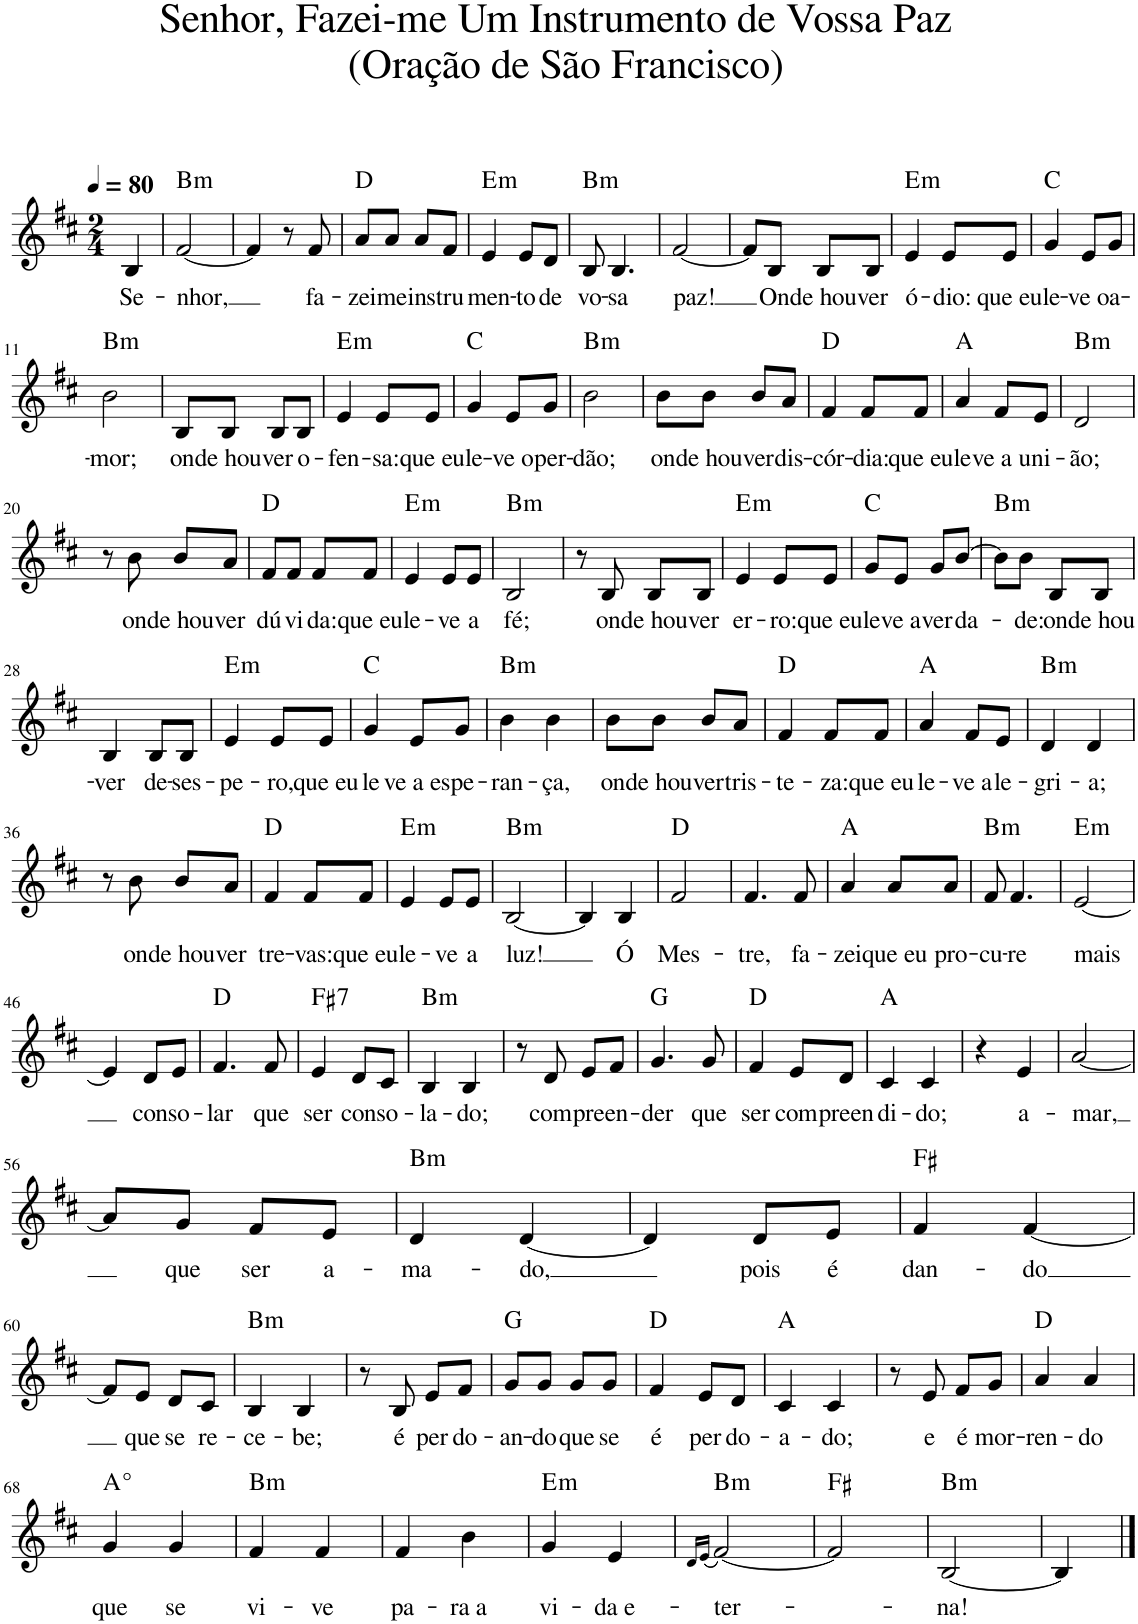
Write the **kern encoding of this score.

**kern	**text	**harte
*part1	*part1	*part1
*staff1	*staff1	*
*I"Voz	*	*
*I'Vo.	*	*
!!LO:PB:g=z
*clefG2	*	*
*k[f#c#]	*	*
*M2/4	*	*
*MM80	*	*
=1	=1	=1
!LO:TX:a:t=Senhor, Fazei-me Um Instrumento de Vossa Paz	!	!
!LO:TX:a:t=(Oração de São Francisco)	!	!
!	!LO:LY:b	!
4B/	Se-	.
=2	=2	=2
!	!LO:LY:b	!LO:H:kt=m
[2f#/	-nhor,	B:min
=3	=3	=3
4f#/]	.	.
8r	.	.
!	!LO:LY:b	!
8f#/	fa-	.
=4	=4	=4
!	!LO:LY:b	!
8a/L	-zei-	D:maj
!	!LO:LY:b	!
8a/J	-me	.
!	!LO:LY:b	!
8a/L	ins-	.
!	!LO:LY:b	!
8f#/J	-tru-	.
=5	=5	=5
!	!LO:LY:b	!LO:H:kt=m
4e/	-men-	E:min
!	!LO:LY:b	!
8e/L	-to	.
!	!LO:LY:b	!
8d/J	de	.
=6	=6	=6
!	!LO:LY:b	!LO:H:kt=m
8B/	vo-	B:min
!	!LO:LY:b	!
4.B/	-sa	.
=7	=7	=7
!	!LO:LY:b	!
[2f#/	paz!	.
=8	=8	=8
8f#/L]	.	.
!	!LO:LY:b	!
8B/J	On-	.
!	!LO:LY:b	!
8B/L	-de hou-	.
!	!LO:LY:b	!
8B/J	-ver	.
=9	=9	=9
!	!LO:LY:b	!LO:H:kt=m
4e/	ó-	E:min
!	!LO:LY:b	!
8e/L	-dio:	.
!	!LO:LY:b	!
8e/J	que eu	.
=10	=10	=10
!	!LO:LY:b	!
4g/	le-	C:maj
!	!LO:LY:b	!
8e/L	-ve o	.
!	!LO:LY:b	!
8g/J	a-	.
!!LO:LB:g=z
=11	=11	=11
!	!LO:LY:b	!LO:H:kt=m
2b\	-mor;	B:min
=12	=12	=12
!	!LO:LY:b	!
8B/L	on-	.
!	!LO:LY:b	!
8B/J	-de hou-	.
!	!LO:LY:b	!
8B/L	-ver	.
!	!LO:LY:b	!
8B/J	o-	.
=13	=13	=13
!	!LO:LY:b	!LO:H:kt=m
4e/	-fen-	E:min
!	!LO:LY:b	!
8e/L	-sa:	.
!	!LO:LY:b	!
8e/J	que eu	.
=14	=14	=14
!	!LO:LY:b	!
4g/	le-	C:maj
!	!LO:LY:b	!
8e/L	-ve o	.
!	!LO:LY:b	!
8g/J	per-	.
=15	=15	=15
!	!LO:LY:b	!LO:H:kt=m
2b\	-dão;	B:min
=16	=16	=16
!	!LO:LY:b	!
8b\L	on-	.
!	!LO:LY:b	!
8b\J	-de hou-	.
!	!LO:LY:b	!
8b/L	-ver	.
!	!LO:LY:b	!
8a/J	dis-	.
=17	=17	=17
!	!LO:LY:b	!
4f#/	-cór-	D:maj
!	!LO:LY:b	!
8f#/L	-dia:	.
!	!LO:LY:b	!
8f#/J	que eu	.
=18	=18	=18
!	!LO:LY:b	!
4a/	le-	A:maj
!	!LO:LY:b	!
8f#/L	-ve a u-	.
!	!LO:LY:b	!
8e/J	-ni-	.
=19	=19	=19
!	!LO:LY:b	!LO:H:kt=m
2d/	-ão;	B:min
!!LO:LB:g=z
=20	=20	=20
8r	.	.
!	!LO:LY:b	!
8b\	on-	.
!	!LO:LY:b	!
8b/L	-de hou-	.
!	!LO:LY:b	!
8a/J	-ver	.
=21	=21	=21
!	!LO:LY:b	!
8f#/L	dú-	D:maj
!	!LO:LY:b	!
8f#/J	-vi-	.
!	!LO:LY:b	!
8f#/L	-da:	.
!	!LO:LY:b	!
8f#/J	que eu	.
=22	=22	=22
!	!LO:LY:b	!LO:H:kt=m
4e/	le-	E:min
!	!LO:LY:b	!
8e/L	-ve	.
!	!LO:LY:b	!
8e/J	a	.
=23	=23	=23
!	!LO:LY:b	!LO:H:kt=m
2B/	fé;	B:min
=24	=24	=24
8r	.	.
!	!LO:LY:b	!
8B/	on-	.
!	!LO:LY:b	!
8B/L	-de hou-	.
!	!LO:LY:b	!
8B/J	-ver	.
=25	=25	=25
!	!LO:LY:b	!LO:H:kt=m
4e/	er-	E:min
!	!LO:LY:b	!
8e/L	-ro:	.
!	!LO:LY:b	!
8e/J	que eu	.
=26	=26	=26
!	!LO:LY:b	!
8g/L	le-	C:maj
!	!LO:LY:b	!
8e/J	-ve a	.
!	!LO:LY:b	!
8g/L	ver-	.
!	!LO:LY:b	!
[8b/J	-da-	.
=27	=27	=27
!	!	!LO:H:kt=m
8b\L]	.	B:min
!	!LO:LY:b	!
8b\J	-de:	.
!	!LO:LY:b	!
8B/L	on-	.
!	!LO:LY:b	!
8B/J	-de hou-	.
!!LO:LB:g=z
=28	=28	=28
!	!LO:LY:b	!
4B/	-ver	.
!	!LO:LY:b	!
8B/L	de-	.
!	!LO:LY:b	!
8B/J	-ses-	.
=29	=29	=29
!	!LO:LY:b	!LO:H:kt=m
4e/	-pe-	E:min
!	!LO:LY:b	!
8e/L	-ro,	.
!	!LO:LY:b	!
8e/J	que eu	.
=30	=30	=30
!	!LO:LY:b	!
4g/	le-	C:maj
!	!LO:LY:b	!
8e/L	-ve a es-	.
!	!LO:LY:b	!
8g/J	-pe-	.
=31	=31	=31
!	!LO:LY:b	!LO:H:kt=m
4b\	-ran-	B:min
!	!LO:LY:b	!
4b\	-ça,	.
=32	=32	=32
!	!LO:LY:b	!
8b\L	on-	.
!	!LO:LY:b	!
8b\J	-de hou-	.
!	!LO:LY:b	!
8b/L	-ver	.
!	!LO:LY:b	!
8a/J	tris-	.
=33	=33	=33
!	!LO:LY:b	!
4f#/	-te-	D:maj
!	!LO:LY:b	!
8f#/L	-za:	.
!	!LO:LY:b	!
8f#/J	que eu	.
=34	=34	=34
!	!LO:LY:b	!
4a/	le-	A:maj
!	!LO:LY:b	!
8f#/L	-ve a-	.
!	!LO:LY:b	!
8e/J	-le-	.
=35	=35	=35
!	!LO:LY:b	!LO:H:kt=m
4d/	-gri-	B:min
!	!LO:LY:b	!
4d/	-a;	.
!!LO:LB:g=z
=36	=36	=36
8r	.	.
!	!LO:LY:b	!
8b\	on-	.
!	!LO:LY:b	!
8b/L	-de hou-	.
!	!LO:LY:b	!
8a/J	-ver	.
=37	=37	=37
!	!LO:LY:b	!
4f#/	tre-	D:maj
!	!LO:LY:b	!
8f#/L	-vas:	.
!	!LO:LY:b	!
8f#/J	que eu	.
=38	=38	=38
!	!LO:LY:b	!LO:H:kt=m
4e/	le-	E:min
!	!LO:LY:b	!
8e/L	-ve	.
!	!LO:LY:b	!
8e/J	a	.
=39	=39	=39
!	!LO:LY:b	!LO:H:kt=m
[2B/	luz!	B:min
=40	=40	=40
4B/]	.	.
!	!LO:LY:b	!
4B/	Ó	.
=41	=41	=41
!	!LO:LY:b	!
2f#/	Mes-	D:maj
=42	=42	=42
!	!LO:LY:b	!
4.f#/	-tre,	.
!	!LO:LY:b	!
8f#/	fa-	.
=43	=43	=43
!	!LO:LY:b	!
4a/	-zei	A:maj
!	!LO:LY:b	!
8a/L	que eu	.
!	!LO:LY:b	!
8a/J	pro-	.
=44	=44	=44
!	!LO:LY:b	!LO:H:kt=m
8f#/	-cu-	B:min
!	!LO:LY:b	!
4.f#/	-re	.
=45	=45	=45
!	!LO:LY:b	!LO:H:kt=m
[2e/	mais	E:min
!!LO:LB:g=z
=46	=46	=46
4e/]	.	.
!	!LO:LY:b	!
8d/L	con-	.
!	!LO:LY:b	!
8e/J	-so-	.
=47	=47	=47
!	!LO:LY:b	!
4.f#/	-lar	D:maj
!	!LO:LY:b	!
8f#/	que	.
=48	=48	=48
!	!LO:LY:b	!LO:H:kt=7
4e/	ser	F#:7
!	!LO:LY:b	!
8d/L	con-	.
!	!LO:LY:b	!
8c#/J	-so-	.
=49	=49	=49
!	!LO:LY:b	!LO:H:kt=m
4B/	-la-	B:min
!	!LO:LY:b	!
4B/	-do;	.
=50	=50	=50
8r	.	.
!	!LO:LY:b	!
8d/	com-	.
!	!LO:LY:b	!
8e/L	-pre-	.
!	!LO:LY:b	!
8f#/J	-en-	.
=51	=51	=51
!	!LO:LY:b	!
4.g/	-der	G:maj
!	!LO:LY:b	!
8g/	que	.
=52	=52	=52
!	!LO:LY:b	!
4f#/	ser	D:maj
!	!LO:LY:b	!
8e/L	com-	.
!	!LO:LY:b	!
8d/J	-preen-	.
=53	=53	=53
!	!LO:LY:b	!
4c#/	-di-	A:maj
!	!LO:LY:b	!
4c#/	-do;	.
=54	=54	=54
4r	.	.
!	!LO:LY:b	!
4e/	a-	.
=55	=55	=55
!	!LO:LY:b	!
[2a/	-mar,	.
!!LO:LB:g=z
=56	=56	=56
8a/L]	.	.
!	!LO:LY:b	!
8g/J	que	.
!	!LO:LY:b	!
8f#/L	ser	.
!	!LO:LY:b	!
8e/J	a-	.
=57	=57	=57
!	!LO:LY:b	!LO:H:kt=m
4d/	-ma-	B:min
!	!LO:LY:b	!
[4d/	-do,	.
=58	=58	=58
4d/]	.	.
!	!LO:LY:b	!
8d/L	pois	.
!	!LO:LY:b	!
8e/J	é	.
=59	=59	=59
!	!LO:LY:b	!
4f#/	dan-	F#:maj
!	!LO:LY:b	!
[4f#/	-do	.
!!LO:LB:g=z
=60	=60	=60
8f#/L]	.	.
!	!LO:LY:b	!
8e/J	que	.
!	!LO:LY:b	!
8d/L	se	.
!	!LO:LY:b	!
8c#/J	re-	.
=61	=61	=61
!	!LO:LY:b	!LO:H:kt=m
4B/	-ce-	B:min
!	!LO:LY:b	!
4B/	-be;	.
=62	=62	=62
8r	.	.
!	!LO:LY:b	!
8B/	é	.
!	!LO:LY:b	!
8e/L	per-	.
!	!LO:LY:b	!
8f#/J	-do-	.
=63	=63	=63
!	!LO:LY:b	!
8g/L	-an-	G:maj
!	!LO:LY:b	!
8g/J	-do	.
!	!LO:LY:b	!
8g/L	que	.
!	!LO:LY:b	!
8g/J	se	.
=64	=64	=64
!	!LO:LY:b	!
4f#/	é	D:maj
!	!LO:LY:b	!
8e/L	per-	.
!	!LO:LY:b	!
8d/J	-do-	.
=65	=65	=65
!	!LO:LY:b	!
4c#/	-a-	A:maj
!	!LO:LY:b	!
4c#/	-do;	.
=66	=66	=66
8r	.	.
!	!LO:LY:b	!
8e/	e	.
!	!LO:LY:b	!
8f#/L	é	.
!	!LO:LY:b	!
8g/J	mor-	.
=67	=67	=67
!	!LO:LY:b	!
4a/	-ren-	D:maj
!	!LO:LY:b	!
4a/	-do	.
!!LO:LB:g=z
=68	=68	=68
!	!LO:LY:b	!LO:H:kt=°
4g/	que	.
!	!LO:LY:b	!
4g/	se	.
=69	=69	=69
!	!LO:LY:b	!LO:H:kt=m
4f#/	vi-	B:min
!	!LO:LY:b	!
4f#/	-ve	.
=70	=70	=70
!	!LO:LY:b	!
4f#/	pa-	.
!	!LO:LY:b	!
4b\	-ra a	.
=71	=71	=71
!	!LO:LY:b	!LO:H:kt=m
4g/	vi-	E:min
!	!LO:LY:b	!
4e/	-da e-	.
=72	=72	=72
16qd/LL	.	.
(16qe/JJ	.	.
!	!LO:LY:b	!LO:H:kt=m
[2f#/)	-ter-	B:min
=73	=73	=73
2f#/]	.	F#:maj
=74	=74	=74
!	!LO:LY:b	!LO:H:kt=m
[2B/	-na!	B:min
=75	=75	=75
4B/]	.	.
==	==	==
*-	*-	*-
